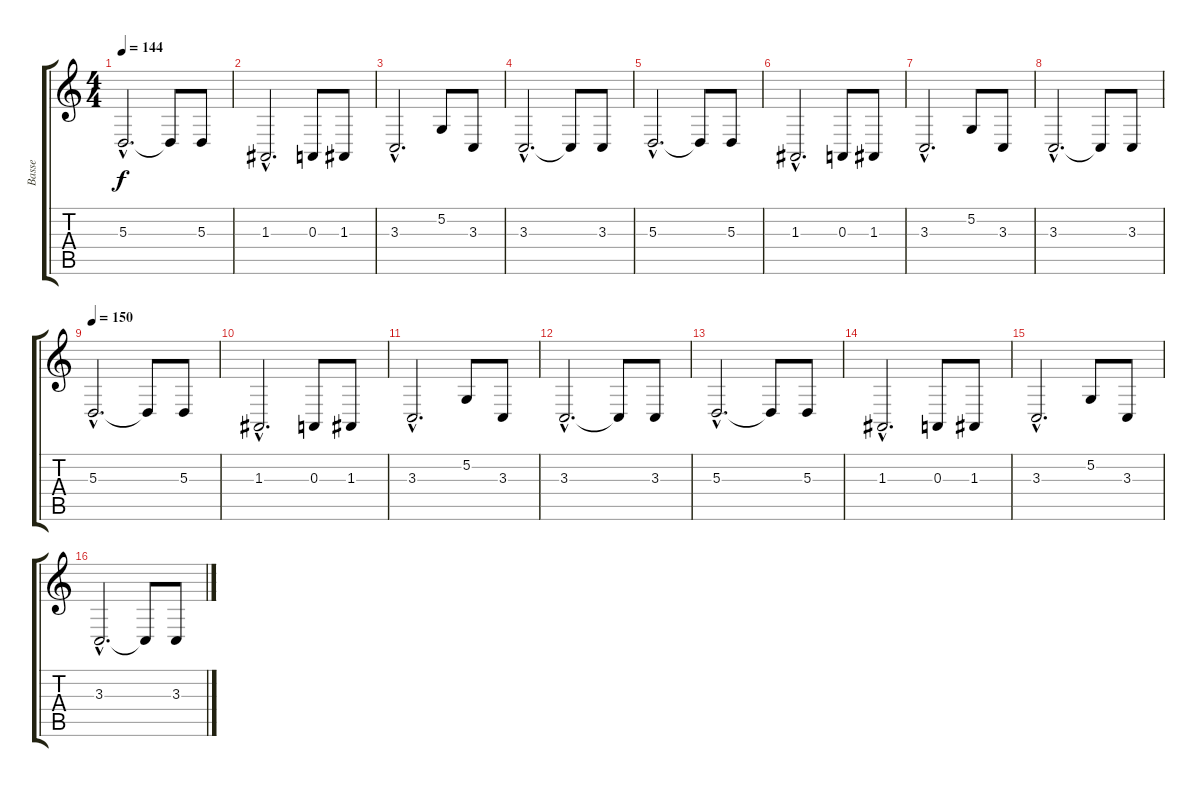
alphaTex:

\track ("Basse" "Basse") {instrument electricbassfinger}
\staff {score tabs}
\tuning (G2 D2 A1 E1 B0 E2) {hide}
\ts (4 4)
\tempo 144
\clef g2
\ks c
5.3{hac}.2{d dy f} 5.3{t}.8 5.3.8 |
1.3{hac}.2{d} 0.3.8 1.3.8 |
3.3{hac}.2{d} 5.2.8 3.3.8 |
3.3{hac}.2{d} 3.3{t}.8 3.3.8 |
5.3{hac}.2{d} 5.3{t}.8 5.3.8 |
1.3{hac}.2{d} 0.3.8 1.3.8 |
3.3{hac}.2{d} 5.2.8 3.3.8 |
3.3{hac}.2{d} 3.3{t}.8 3.3.8 |
\tempo 150
5.3{hac}.2{d} 5.3{t}.8 5.3.8 |
1.3{hac}.2{d} 0.3.8 1.3.8 |
3.3{hac}.2{d} 5.2.8 3.3.8 |
3.3{hac}.2{d} 3.3{t}.8 3.3.8 |
5.3{hac}.2{d} 5.3{t}.8 5.3.8 |
1.3{hac}.2{d} 0.3.8 1.3.8 |
3.3{hac}.2{d} 5.2.8 3.3.8 |
3.3{hac}.2{d} 3.3{t}.8 3.3.8
